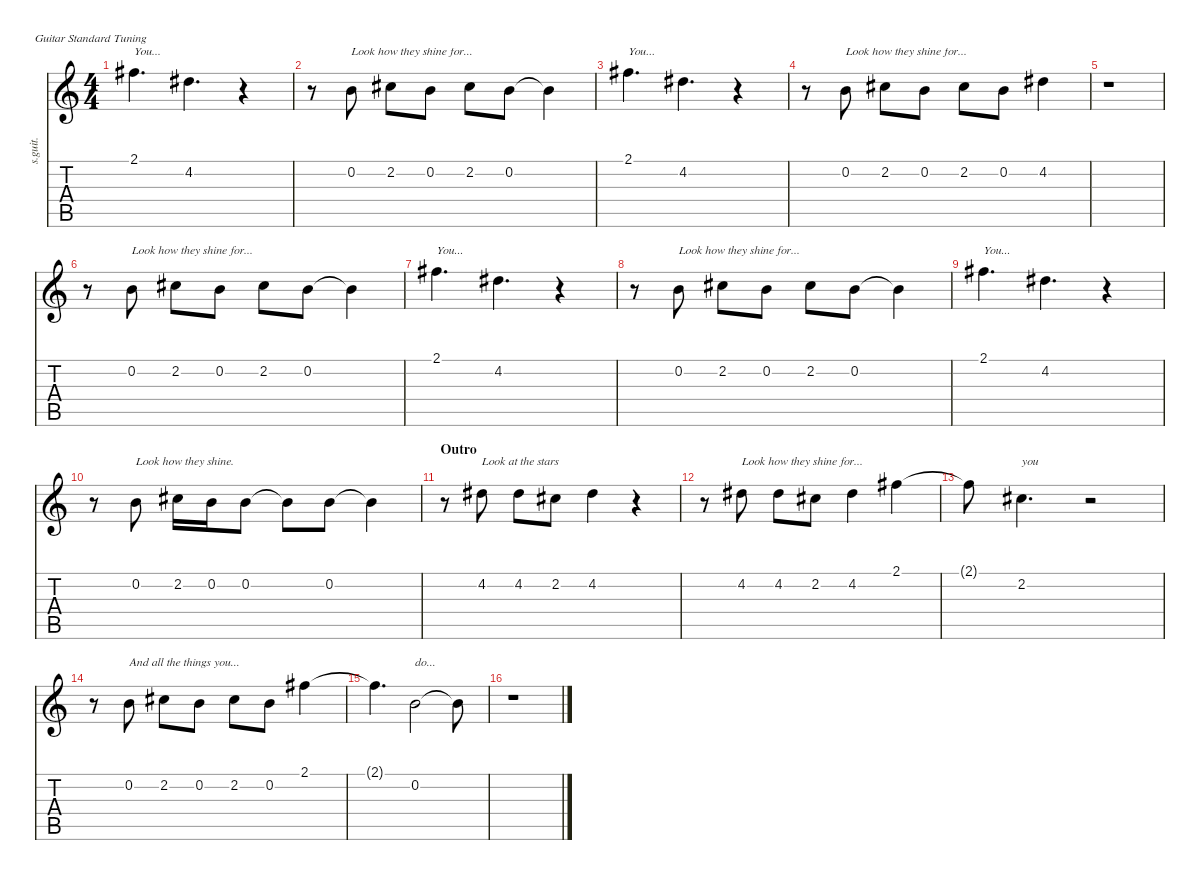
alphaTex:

\defaultSystemsLayout 4
\hideDynamics
\bracketExtendMode nobrackets
\track ("Chris Martin - Lead Vocals" "s.guit.") {instrument clarinet}
\staff {score tabs}
\tuning (E4 B3 G3 D3 A2 E2)
\displaytranspose 12
\ts (4 4)
\tempo (87 hide)
\clef g2
\ks c
2.1{acc #}.4{d txt "You..." lyrics (0 "") lyrics (1 "") lyrics (2 "") lyrics (3 "") lyrics (4 "") dy f} 4.2{acc #}.4{d lyrics (0 "") lyrics (1 "") lyrics (2 "") lyrics (3 "") lyrics (4 "")} r.4 |
r.8 0.2.8{txt "Look how they shine for..." lyrics (0 "") lyrics (1 "") lyrics (2 "") lyrics (3 "") lyrics (4 "")} 2.2{acc #}.8{lyrics (0 "") lyrics (1 "") lyrics (2 "") lyrics (3 "") lyrics (4 "")} 0.2.8{lyrics (0 "") lyrics (1 "") lyrics (2 "") lyrics (3 "") lyrics (4 "")} 2.2{acc #}.8{lyrics (0 "") lyrics (1 "") lyrics (2 "") lyrics (3 "") lyrics (4 "")} 0.2.8{lyrics (0 "") lyrics (1 "") lyrics (2 "") lyrics (3 "") lyrics (4 "")} 0.2{t}.4{lyrics (0 "") lyrics (1 "") lyrics (2 "") lyrics (3 "") lyrics (4 "")} |
2.1{acc #}.4{d txt "You..." lyrics (0 "") lyrics (1 "") lyrics (2 "") lyrics (3 "") lyrics (4 "")} 4.2{acc #}.4{d lyrics (0 "") lyrics (1 "") lyrics (2 "") lyrics (3 "") lyrics (4 "")} r.4 |
r.8 0.2.8{txt "Look how they shine for..." lyrics (0 "") lyrics (1 "") lyrics (2 "") lyrics (3 "") lyrics (4 "")} 2.2{acc #}.8{lyrics (0 "") lyrics (1 "") lyrics (2 "") lyrics (3 "") lyrics (4 "")} 0.2.8{lyrics (0 "") lyrics (1 "") lyrics (2 "") lyrics (3 "") lyrics (4 "")} 2.2{acc #}.8{lyrics (0 "") lyrics (1 "") lyrics (2 "") lyrics (3 "") lyrics (4 "")} 0.2.8{lyrics (0 "") lyrics (1 "") lyrics (2 "") lyrics (3 "") lyrics (4 "")} 4.2{acc #}.4{lyrics (0 "") lyrics (1 "") lyrics (2 "") lyrics (3 "") lyrics (4 "")} |
r.1 |
r.8 0.2.8{txt "Look how they shine for..." lyrics (0 "") lyrics (1 "") lyrics (2 "") lyrics (3 "") lyrics (4 "")} 2.2{acc #}.8{lyrics (0 "") lyrics (1 "") lyrics (2 "") lyrics (3 "") lyrics (4 "")} 0.2.8{lyrics (0 "") lyrics (1 "") lyrics (2 "") lyrics (3 "") lyrics (4 "")} 2.2{acc #}.8{lyrics (0 "") lyrics (1 "") lyrics (2 "") lyrics (3 "") lyrics (4 "")} 0.2.8{lyrics (0 "") lyrics (1 "") lyrics (2 "") lyrics (3 "") lyrics (4 "")} 0.2{t}.4{lyrics (0 "") lyrics (1 "") lyrics (2 "") lyrics (3 "") lyrics (4 "")} |
2.1{acc #}.4{d txt "You..." lyrics (0 "") lyrics (1 "") lyrics (2 "") lyrics (3 "") lyrics (4 "")} 4.2{acc #}.4{d lyrics (0 "") lyrics (1 "") lyrics (2 "") lyrics (3 "") lyrics (4 "")} r.4 |
r.8 0.2.8{txt "Look how they shine for..." lyrics (0 "") lyrics (1 "") lyrics (2 "") lyrics (3 "") lyrics (4 "")} 2.2{acc #}.8{lyrics (0 "") lyrics (1 "") lyrics (2 "") lyrics (3 "") lyrics (4 "")} 0.2.8{lyrics (0 "") lyrics (1 "") lyrics (2 "") lyrics (3 "") lyrics (4 "")} 2.2{acc #}.8{lyrics (0 "") lyrics (1 "") lyrics (2 "") lyrics (3 "") lyrics (4 "")} 0.2.8{lyrics (0 "") lyrics (1 "") lyrics (2 "") lyrics (3 "") lyrics (4 "")} 0.2{t}.4{lyrics (0 "") lyrics (1 "") lyrics (2 "") lyrics (3 "") lyrics (4 "")} |
2.1{acc #}.4{d txt "You..." lyrics (0 "") lyrics (1 "") lyrics (2 "") lyrics (3 "") lyrics (4 "")} 4.2{acc #}.4{d lyrics (0 "") lyrics (1 "") lyrics (2 "") lyrics (3 "") lyrics (4 "")} r.4 |
r.8 0.2.8{txt "Look how they shine." lyrics (0 "") lyrics (1 "") lyrics (2 "") lyrics (3 "") lyrics (4 "") dy mp} 2.2{acc #}.16{lyrics (0 "") lyrics (1 "") lyrics (2 "") lyrics (3 "") lyrics (4 "")} 0.2.16{lyrics (0 "") lyrics (1 "") lyrics (2 "") lyrics (3 "") lyrics (4 "")} 0.2.8{lyrics (0 "") lyrics (1 "") lyrics (2 "") lyrics (3 "") lyrics (4 "")} 0.2{t}.8{lyrics (0 "") lyrics (1 "") lyrics (2 "") lyrics (3 "") lyrics (4 "") dy f} 0.2.8{lyrics (0 "") lyrics (1 "") lyrics (2 "") lyrics (3 "") lyrics (4 "") dy mp} 0.2{t}.4{lyrics (0 "") lyrics (1 "") lyrics (2 "") lyrics (3 "") lyrics (4 "") dy f} |
\section ("" "Outro")
\tempo (85 hide)
r.8 4.2{acc #}.8{txt "Look at the stars" lyrics (0 "") lyrics (1 "") lyrics (2 "") lyrics (3 "") lyrics (4 "") dy mp} 4.2{acc #}.8{lyrics (0 "") lyrics (1 "") lyrics (2 "") lyrics (3 "") lyrics (4 "")} 2.2{acc #}.8{lyrics (0 "") lyrics (1 "") lyrics (2 "") lyrics (3 "") lyrics (4 "")} 4.2{acc #}.4{lyrics (0 "") lyrics (1 "") lyrics (2 "") lyrics (3 "") lyrics (4 "")} r.4 |
r.8 4.2{acc #}.8{txt "Look how they shine for..." lyrics (0 "") lyrics (1 "") lyrics (2 "") lyrics (3 "") lyrics (4 "")} 4.2{acc #}.8{lyrics (0 "") lyrics (1 "") lyrics (2 "") lyrics (3 "") lyrics (4 "")} 2.2{acc #}.8{lyrics (0 "") lyrics (1 "") lyrics (2 "") lyrics (3 "") lyrics (4 "")} 4.2{acc #}.4{lyrics (0 "") lyrics (1 "") lyrics (2 "") lyrics (3 "") lyrics (4 "")} 2.1{acc #}.4{lyrics (0 "") lyrics (1 "") lyrics (2 "") lyrics (3 "") lyrics (4 "")} |
2.1{t acc #}.8{lyrics (0 "") lyrics (1 "") lyrics (2 "") lyrics (3 "") lyrics (4 "") dy f} 2.2{acc #}.4{d txt "you" lyrics (0 "") lyrics (1 "") lyrics (2 "") lyrics (3 "") lyrics (4 "") dy mp} r.2 |
r.8 0.2.8{txt "And all the things you..." lyrics (0 "") lyrics (1 "") lyrics (2 "") lyrics (3 "") lyrics (4 "")} 2.2{acc #}.8{lyrics (0 "") lyrics (1 "") lyrics (2 "") lyrics (3 "") lyrics (4 "")} 0.2.8{lyrics (0 "") lyrics (1 "") lyrics (2 "") lyrics (3 "") lyrics (4 "")} 2.2{acc #}.8{lyrics (0 "") lyrics (1 "") lyrics (2 "") lyrics (3 "") lyrics (4 "")} 0.2.8{lyrics (0 "") lyrics (1 "") lyrics (2 "") lyrics (3 "") lyrics (4 "")} 2.1{acc #}.4{lyrics (0 "") lyrics (1 "") lyrics (2 "") lyrics (3 "") lyrics (4 "")} |
2.1{t acc #}.4{d lyrics (0 "") lyrics (1 "") lyrics (2 "") lyrics (3 "") lyrics (4 "") dy f} 0.2.2{txt "do..." lyrics (0 "") lyrics (1 "") lyrics (2 "") lyrics (3 "") lyrics (4 "") dy mp} 0.2{t}.8{lyrics (0 "") lyrics (1 "") lyrics (2 "") lyrics (3 "") lyrics (4 "") dy f} |
r.1
